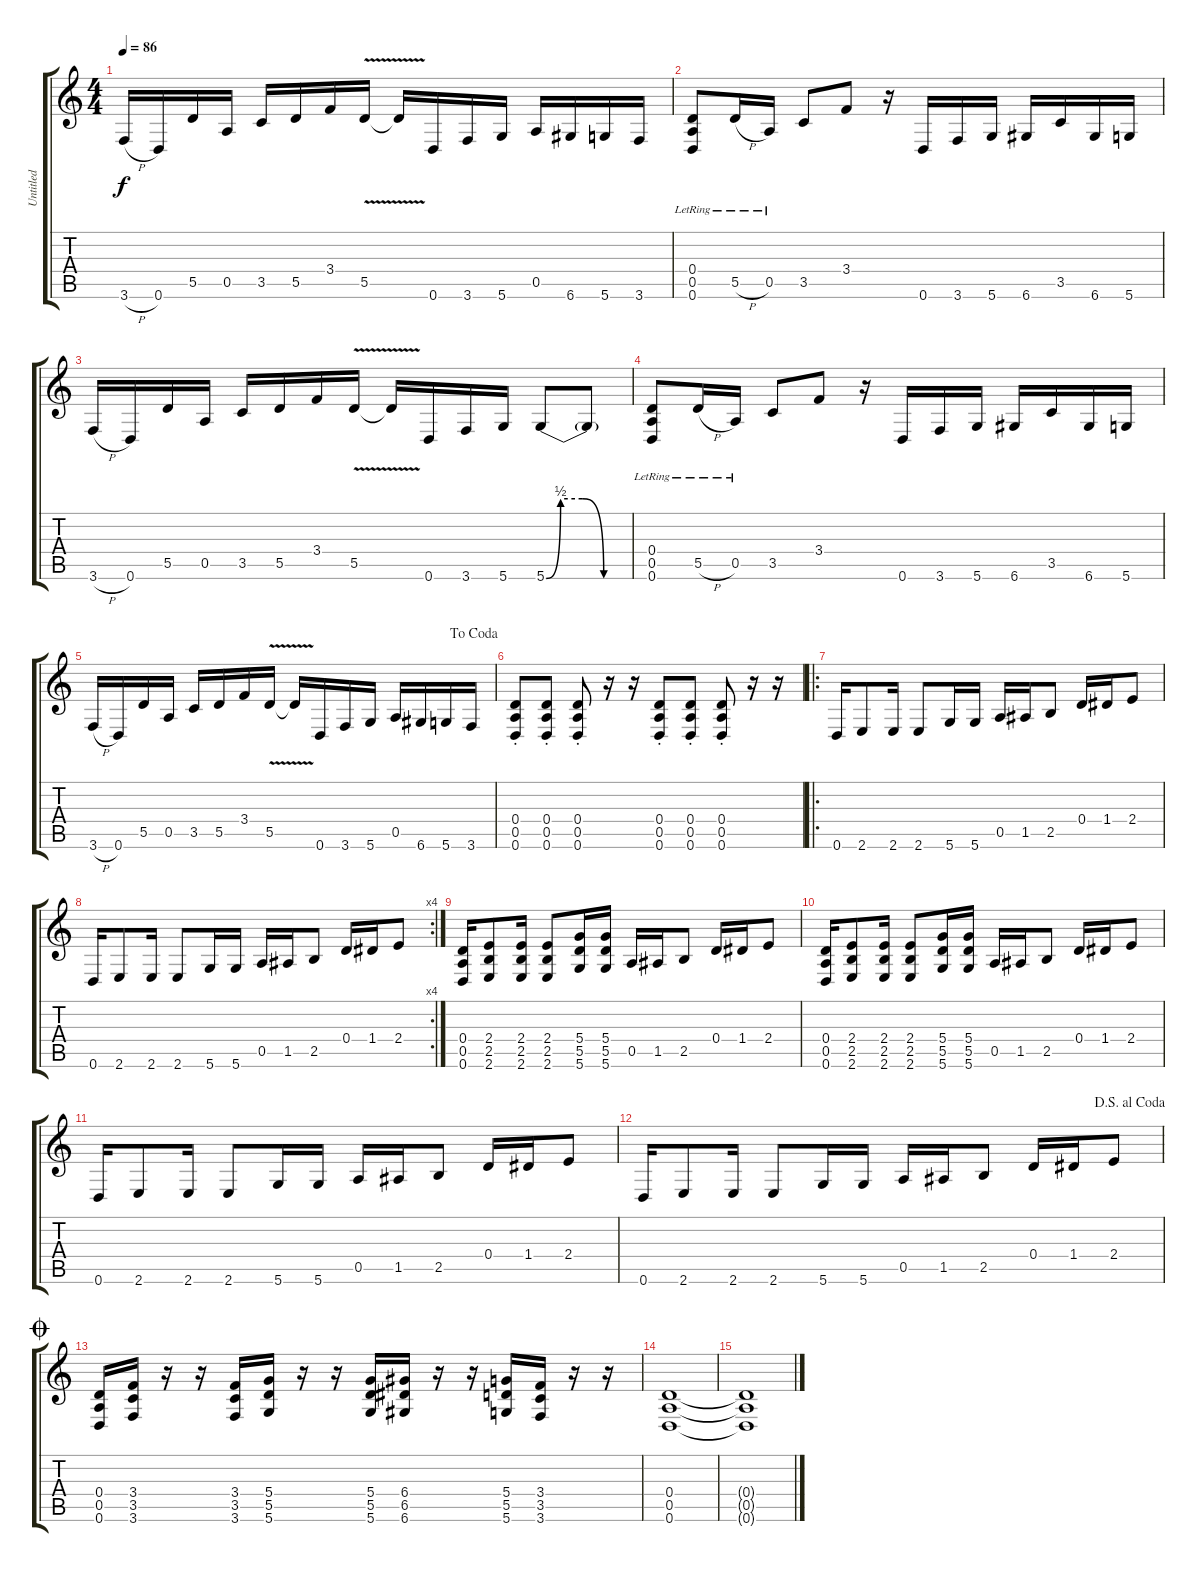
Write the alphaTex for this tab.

\track ("Untitled" "Untitled") {instrument distortionguitar}
\staff {score tabs}
\tuning (E4 B3 G3 D3 A2 D2) {hide}
\ts (4 4)
\tempo 86
\clef g2
\ks c
3.6{h}.16{dy f} 0.6.16 5.5.16 0.5.16 3.5.16 5.5.16 3.4.16 5.5{v}.16 5.5{v t}.16 0.6.16 3.6.16 5.6.16 0.5.16 6.6.16 5.6.16 3.6.16 |
(0.4{lr} 0.5{lr} 0.6{lr}).8 5.5{h lr}.16 0.5{lr}.16 3.5.8 3.4.8 r.16 0.6.16 3.6.16 5.6.16 6.6.16 3.5.16 6.6.16 5.6.16 |
3.6{h}.16 0.6.16 5.5.16 0.5.16 3.5.16 5.5.16 3.4.16 5.5{v}.16 5.5{v t}.16 0.6.16 3.6.16 5.6.16 5.6{be (custom 0 0 10 2 25 2 40 0 60 0)}.8 5.6{t}.8 |
(0.4{lr} 0.5{lr} 0.6{lr}).8 5.5{h lr}.16 0.5{lr}.16 3.5.8 3.4.8 r.16 0.6.16 3.6.16 5.6.16 6.6.16 3.5.16 6.6.16 5.6.16 |
\jump dacoda
3.6{h}.16 0.6.16 5.5.16 0.5.16 3.5.16 5.5.16 3.4.16 5.5{v}.16 5.5{v t}.16 0.6.16 3.6.16 5.6.16 0.5.16 6.6.16 5.6.16 3.6.16 |
(0.4{st} 0.5{st} 0.6{st}).8 (0.4{st} 0.5{st} 0.6{st}).8 (0.4{st} 0.5{st} 0.6{st}).8 r.16 r.16 (0.4{st} 0.5{st} 0.6{st}).8 (0.4{st} 0.5{st} 0.6{st}).8 (0.4{st} 0.5{st} 0.6{st}).8 r.16 r.16 |
\ro
0.6.16 2.6.8 2.6.16 2.6.8 5.6.16 5.6.16 0.5.16 1.5.16 2.5.8 0.4.16 1.4.16 2.4.8 |
\rc 4
0.6.16 2.6.8 2.6.16 2.6.8 5.6.16 5.6.16 0.5.16 1.5.16 2.5.8 0.4.16 1.4.16 2.4.8 |
(0.4 0.5 0.6).16 (2.4 2.5 2.6).8 (2.4 2.5 2.6).16 (2.4 2.5 2.6).8 (5.4 5.5 5.6).16 (5.4 5.5 5.6).16 0.5.16 1.5.16 2.5.8 0.4.16 1.4.16 2.4.8 |
(0.4 0.5 0.6).16 (2.4 2.5 2.6).8 (2.4 2.5 2.6).16 (2.4 2.5 2.6).8 (5.4 5.5 5.6).16 (5.4 5.5 5.6).16 0.5.16 1.5.16 2.5.8 0.4.16 1.4.16 2.4.8 |
0.6.16 2.6.8 2.6.16 2.6.8 5.6.16 5.6.16 0.5.16 1.5.16 2.5.8 0.4.16 1.4.16 2.4.8 |
\jump dalsegnoalcoda
0.6.16 2.6.8 2.6.16 2.6.8 5.6.16 5.6.16 0.5.16 1.5.16 2.5.8 0.4.16 1.4.16 2.4.8 |
\jump coda
(0.4 0.5 0.6).16 (3.4 3.5 3.6).16 r.16 r.16 (3.4 3.5 3.6).16 (5.4 5.5 5.6).16 r.16 r.16 (5.4 5.5 5.6).16 (6.4 6.5 6.6).16 r.16 r.16 (5.4 5.5 5.6).16 (3.4 3.5 3.6).16 r.16 r.16 |
(0.4 0.5 0.6).1 |
(0.4{t} 0.5{t} 0.6{t}).1
